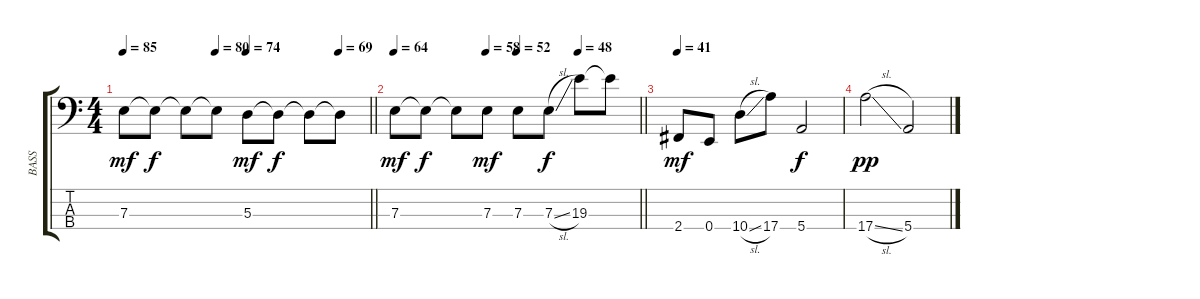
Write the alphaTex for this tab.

\track ("BASS" "BASS") {instrument electricbassfinger}
\staff {score tabs}
\tuning (G2 D2 A1 E1) {hide}
\ts (4 4)
\tempo 85
\tempo (80 0.375)
\tempo (74 0.5)
\tempo (69 0.875)
\clef f4
\barLineRight lightlight
\ks c
7.3.8{dy mf} 7.3{t}.8{dy f} 7.3{t}.8 7.3{t}.8 5.3.8{dy mf} 5.3{t}.8{dy f} 5.3{t}.8 5.3{t}.8 |
\tempo 64
\tempo (58 0.375)
\tempo (52 0.5)
\tempo (48 0.75)
\barLineRight lightlight
7.3.8{dy mf} 7.3{t}.8{dy f} 7.3{t}.8 7.3.8{dy mf} 7.3.8 7.3{sl}.8{dy f} 19.3.8 19.3{t}.8 |
\tempo 41
2.4.8{dy mf} 0.4.8 10.4{sl}.8 17.4.8 5.4.2{dy f} |
17.4{sl}.2{dy pp} 5.4.2
